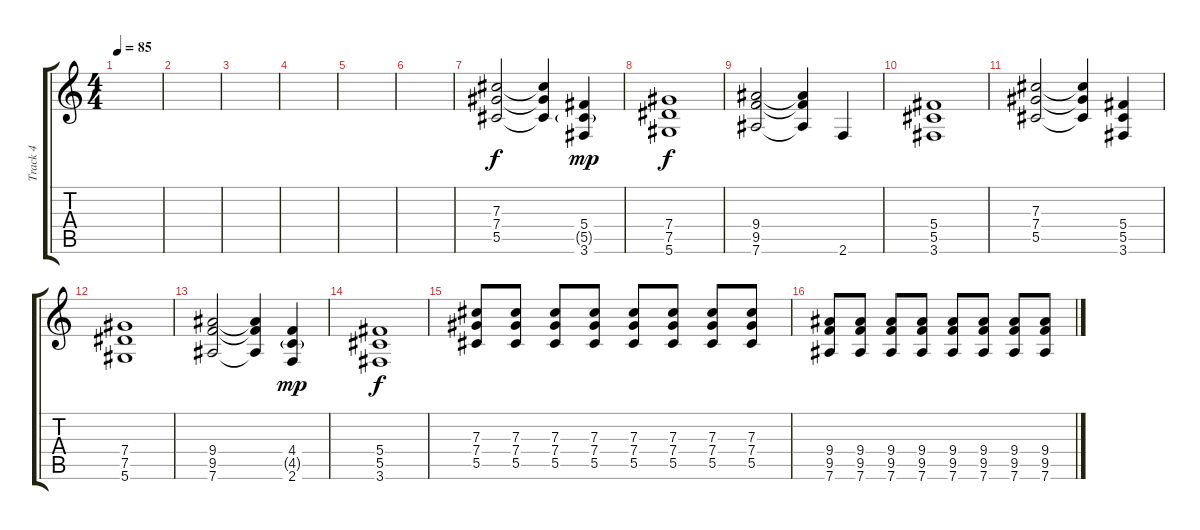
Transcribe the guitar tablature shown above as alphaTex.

\track ("Track 4" "Track 4") {instrument distortionguitar}
\staff {score tabs}
\tuning (Eb4 Bb3 Gb3 Db3 Ab2 Eb2) {hide}
\ts (4 4)
\tempo 85
\clef g2
\ks c
|
|
|
|
|
|
(7.3 7.4 5.5).2 (7.3{t} 7.4{t} 5.5{t}).4 (5.4 5.5{g} 3.6).4{dy mp} |
(7.4 7.5 5.6).1{dy f} |
(9.4 9.5 7.6).2 (9.4{t} 9.5{t} 7.6{t}).4 2.6.4 |
(5.4 5.5 3.6).1 |
(7.3 7.4 5.5).2 (7.3{t} 7.4{t} 5.5{t}).4 (5.4 5.5 3.6).4 |
(7.4 7.5 5.6).1 |
(9.4 9.5 7.6).2 (9.4{t} 9.5{t} 7.6{t}).4 (4.4 4.5{g} 2.6).4{dy mp} |
(5.4 5.5 3.6).1{dy f} |
(7.3 7.4 5.5).8 (7.3 7.4 5.5).8 (7.3 7.4 5.5).8 (7.3 7.4 5.5).8 (7.3 7.4 5.5).8 (7.3 7.4 5.5).8 (7.3 7.4 5.5).8 (7.3 7.4 5.5).8 |
(9.4 9.5 7.6).8 (9.4 9.5 7.6).8 (9.4 9.5 7.6).8 (9.4 9.5 7.6).8 (9.4 9.5 7.6).8 (9.4 9.5 7.6).8 (9.4 9.5 7.6).8 (9.4 9.5 7.6).8
